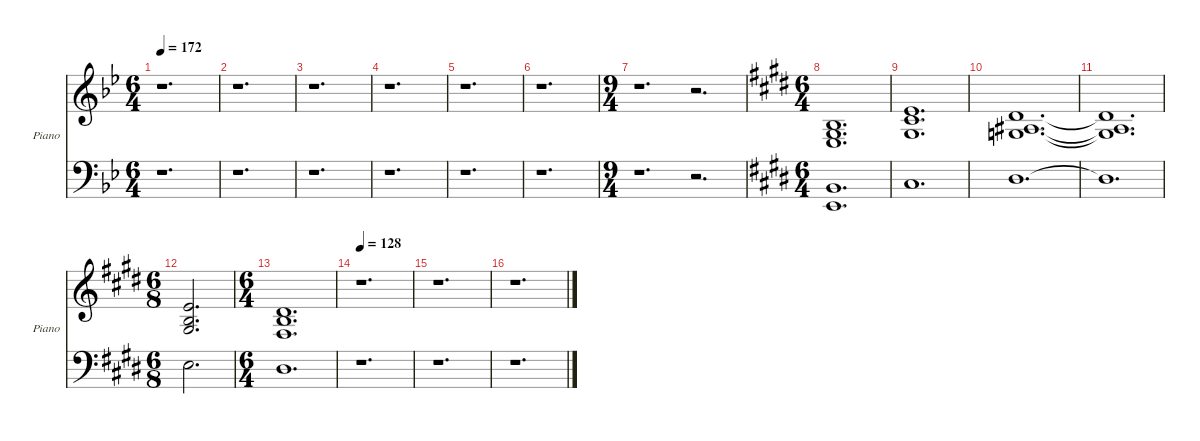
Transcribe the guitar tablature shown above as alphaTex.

\defaultSystemsLayout 4
\hideDynamics
\bracketExtendMode nobrackets
\useSystemSignSeparator
\singleTrackTrackNamePolicy allsystems
\multiTrackTrackNamePolicy allsystems
\firstSystemTrackNameMode fullname
\otherSystemsTrackNameMode fullname
\firstSystemTrackNameOrientation horizontal
\otherSystemsTrackNameOrientation horizontal
\track ("Piano" "pno.") {instrument acousticgrandpiano}
\staff {score}
\tuning (E3 B2 G2 D2 A1 E1 B1)
\ts (6 4)
\tempo 172
\clef g2
\ks gminor
r.1{d dy f beam Down} |
r.1{d beam Down} |
r.1{d beam Down} |
r.1{d beam Down} |
r.1{d beam Down} |
r.1{d beam Down} |
\ts (9 4)
\beaming (8 3 3 3 3)
r.1{d beam Down} r.2{d beam Down} |
\ts (6 4)
\beaming (8 3 3 3 3)
\ks e
(12.2{acc forcenatural} 13.3{acc #} 0.1{acc forcenatural}).1{d beam Up} |
(12.1{acc forcenatural} 14.2{acc #} 13.3{acc #}).1{d beam Up} |
(11.1{acc #} 11.2{acc #} 12.3{acc forcenatural}).1{d beam Up} |
(11.1{t acc #} 11.2{t acc #} 12.3{t acc forcenatural}).1{d beam Up} |
\ts (6 8)
\beaming (8 3 3 3 3)
(12.1{acc forcenatural} 12.2{acc forcenatural} 13.3{acc #}).2{d beam Up} |
\ts (6 4)
\beaming (8 3 3 3 3)
(11.1{acc #} 12.2{acc forcenatural} 11.3{acc #}).1{d beam Up} |
\tempo 128
r.1{d beam Down} |
r.1{d beam Down} |
r.1{d beam Down}
\staff {score}
\tuning (E3 B2 G2 D2 A1 E1 B1)
\clef f4
\ottava regular
\simile none
\ks gminor
r.1{d dy f beam Down} |
r.1{d beam Down} |
r.1{d beam Down} |
r.1{d beam Down} |
r.1{d beam Down} |
r.1{d beam Down} |
r.1{d beam Down} r.2{d beam Down} |
\ks e
(0.2{acc forcenatural} 2.4{acc forcenatural}).1{d beam Up} |
2.2{acc #}.1{d beam Up} |
4.2{acc #}.1{d beam Down} |
4.2{t acc #}.1{d beam Down} |
5.2{acc forcenatural}.2{d beam Down} |
4.2{acc #}.1{d beam Down} |
r.1{d beam Down} |
r.1{d beam Down} |
r.1{d beam Down}
